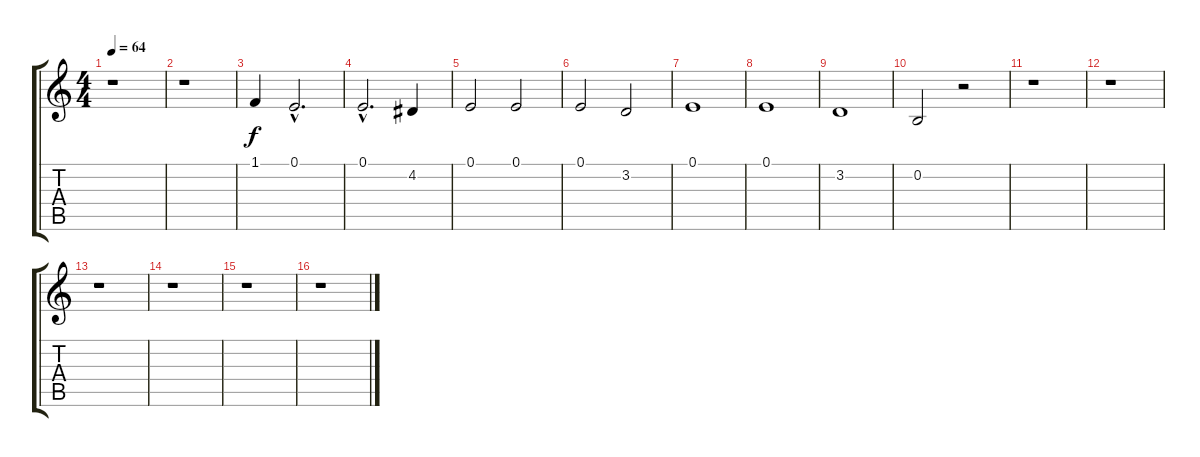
\track "" {instrument synthvoice}
\staff {score tabs}
\tuning (E4 B3 G3 D3 A2 E2) {hide}
\ts (4 4)
\tempo 64
\clef g2
\ks c
r.1{dy f instrument synthvoice} |
r.1 |
1.1.4 0.1{hac}.2{d} |
0.1{hac}.2{d} 4.2.4 |
0.1.2 0.1.2 |
0.1.2 3.2.2 |
0.1.1 |
0.1.1 |
3.2.1 |
0.2.2 r.2 |
r.1 |
r.1 |
r.1 |
r.1 |
r.1 |
r.1
